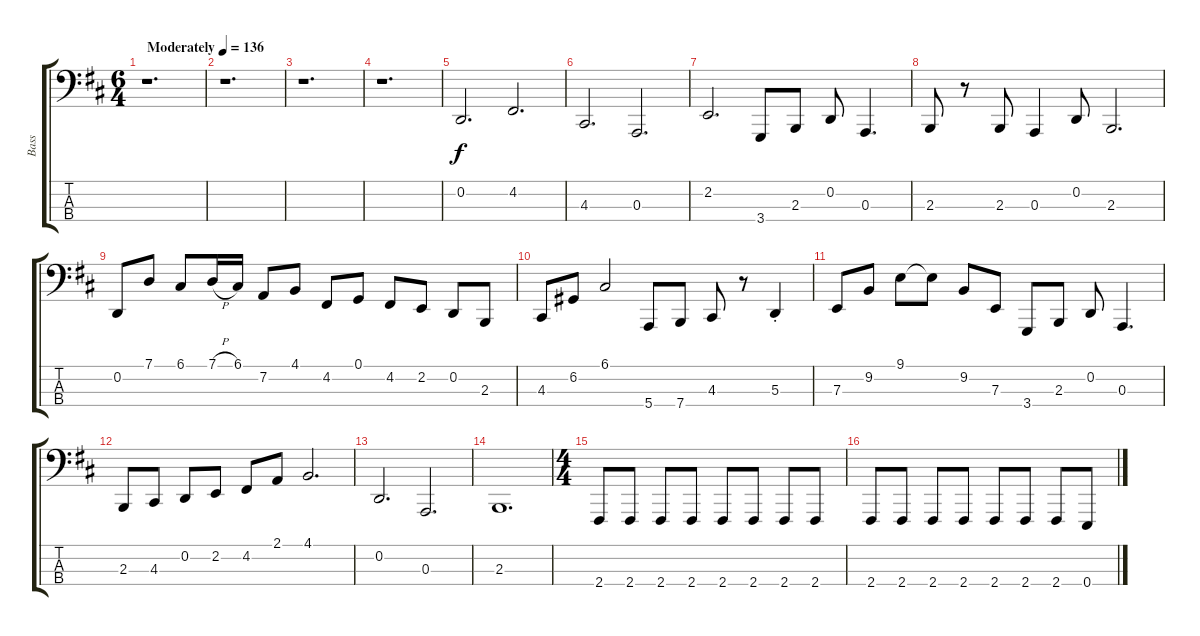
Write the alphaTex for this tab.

\track ("Bass" "Bass") {instrument lead8bassandlead}
\staff {score tabs}
\tuning (G2 D2 A1 E1) {hide}
\ts (6 4)
\tempo (136 "Moderately")
\clef f4
\ks d
r.1{d dy f instrument lead8bassandlead} |
r.1{d} |
r.1{d} |
r.1{d} |
0.2.2{d volume 10 instrument lead8bassandlead} 4.2.2{d} |
4.3.2{d} 0.3.2{d} |
2.2.2{d} 3.4.8 2.3.8 0.2.8 0.3.4{d} |
2.3.8 r.8 2.3.8 0.3.4 0.2.8 2.3.2{d} |
0.2.8{volume 14} 7.1.8 6.1.8 7.1{h}.16 6.1.16 7.2.8 4.1.8 4.2.8 0.1.8 4.2.8 2.2.8 0.2.8 2.3.8 |
4.3.8 6.2.8 6.1.2 5.4.8 7.4.8 4.3.8 r.8 5.3{st}.4 |
7.3.8 9.2.8 9.1.8 9.1{t}.8 9.2.8 7.3.8 3.4.8 2.3.8 0.2.8 0.3.4{d} |
2.3.8 4.3.8 0.2.8 2.2.8 4.2.8 2.1.8 4.1.2{d} |
0.2.2{d} 0.3.2{d} |
2.3.1{d} |
\ts (4 4)
2.4.8{instrument electricbasspick} 2.4.8 2.4.8 2.4.8 2.4.8 2.4.8 2.4.8 2.4.8 |
2.4.8 2.4.8 2.4.8 2.4.8 2.4.8 2.4.8 2.4.8 0.4.8
